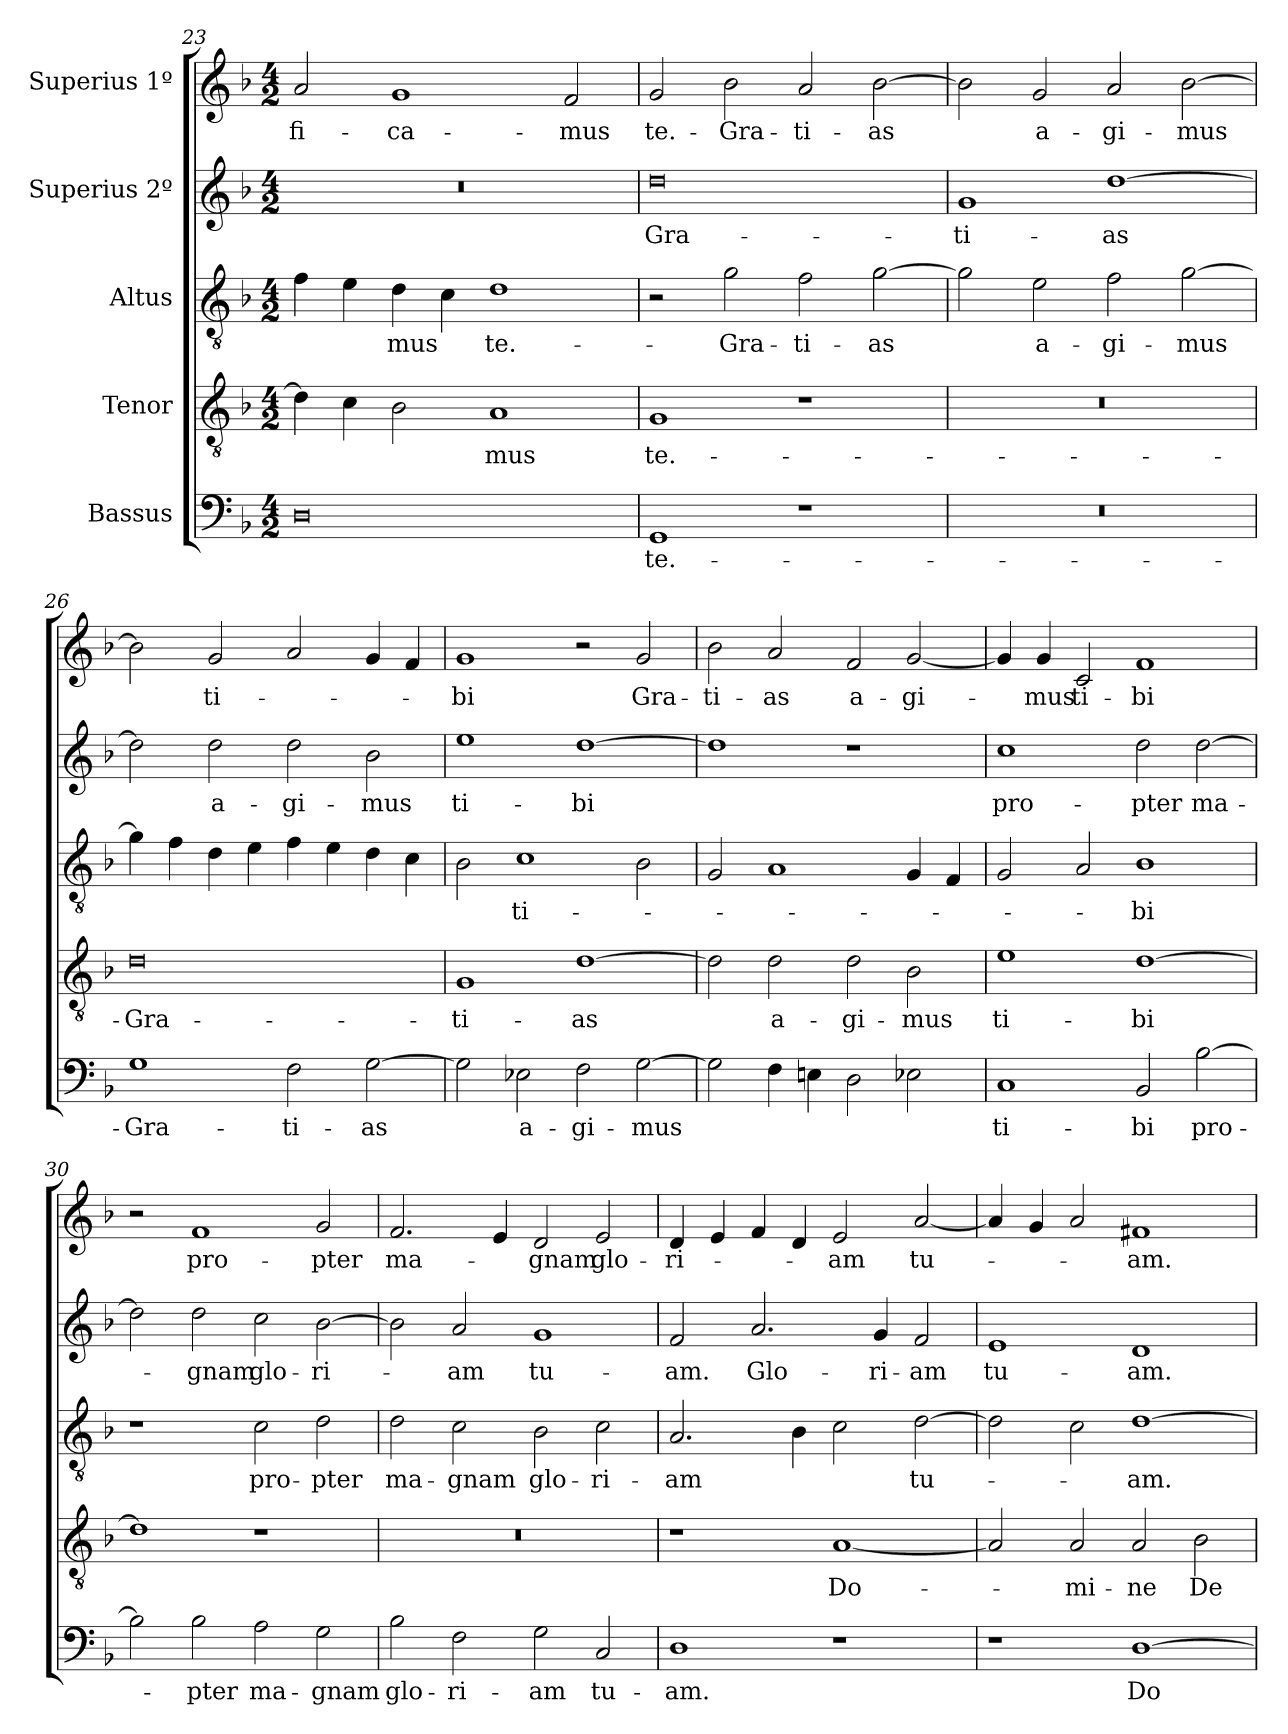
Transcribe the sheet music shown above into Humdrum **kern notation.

**kern	**text	**kern	**text	**kern	**text	**kern	**text	**kern	**text
*part5	*part5	*part4	*part4	*part3	*part3	*part2	*part2	*part1	*part1
*staff5	*staff5	*staff4	*staff4	*staff3	*staff3	*staff2	*staff2	*staff1	*staff1
*I"Bassus	*	*I"Tenor	*	*I"Altus	*	*I"Superius 2º	*	*I"Superius 1º	*
*clefF4	*	*clefGv2	*	*clefGv2	*	*clefG2	*	*clefG2	*
*k[b-]	*	*k[b-]	*	*k[b-]	*	*k[b-]	*	*k[b-]	*
*M4/2	*	*M4/2	*	*M4/2	*	*M4/2	*	*M4/2	*
=23	=23	=23	=23	=23	=23	=23	=23	=23	=23
0D\	.	4d\]	.	4f\	.	0r	.	2a/	-fi-
.	.	4c\	.	4e\	.	.	.	.	.
.	.	2B-\	.	4d\	-mus	.	.	1g/	-ca-
.	.	.	.	4c\	.	.	.	.	.
.	.	1A/	-mus	1d\	te.-	.	.	.	.
.	.	.	.	.	.	.	.	2f/	-mus
=24	=24	=24	=24	=24	=24	=24	=24	=24	=24
1GG/	te.-	1G/	te.-	2r	.	0dd\	Gra-	2g/	te.-
.	.	.	.	2g\	Gra-	.	.	2b-\	Gra-
1r	.	1r	.	2f\	-ti-	.	.	2a/	-ti-
.	.	.	.	[2g\	-as	.	.	[2b-\	-as
=25	=25	=25	=25	=25	=25	=25	=25	=25	=25
0r	.	0r	.	2g\]	.	1g/	-ti-	2b-\]	.
.	.	.	.	2e\	a-	.	.	2g/	a-
.	.	.	.	2f\	-gi-	[1dd\	-as	2a/	-gi-
.	.	.	.	[2g\	-mus	.	.	[2b-\	-mus
=26	=26	=26	=26	=26	=26	=26	=26	=26	=26
1G\	Gra-	0d\	Gra-	4g\]	.	2dd\]	.	2b-\]	.
.	.	.	.	4f\	.	.	.	.	.
.	.	.	.	4d\	.	2dd\	a-	2g/	ti-
.	.	.	.	4e\	.	.	.	.	.
2F\	-ti-	.	.	4f\	.	2dd\	-gi-	2a/	.
.	.	.	.	4e\	.	.	.	.	.
[2G\	-as	.	.	4d\	.	2b-\	-mus	4g/	.
.	.	.	.	4c\	.	.	.	4f/	.
=27	=27	=27	=27	=27	=27	=27	=27	=27	=27
2G\]	.	1G/	-ti-	2B-\	.	1ee\	ti-	1g/	-bi
2E-X\	a-	.	.	1c\	ti-	.	.	.	.
2F\	-gi-	[1d\	-as	.	.	[1dd\	-bi	2r	.
[2G\	-mus	.	.	2B-\	.	.	.	2g/	Gra-
=28	=28	=28	=28	=28	=28	=28	=28	=28	=28
2G\]	.	2d\]	.	2G/	.	1dd\]	.	2b-\	-ti-
4F\	.	2d\	a-	1A/	.	.	.	2a/	-as
4En\	.	.	.	.	.	.	.	.	.
2D\	.	2d\	-gi-	.	.	1r	.	2f/	a-
2E-X\	.	2B-\	-mus	4G/	.	.	.	[2g/	-gi-
.	.	.	.	4F/	.	.	.	.	.
=29	=29	=29	=29	=29	=29	=29	=29	=29	=29
1C/	ti-	1e\	ti-	2G/	.	1cc\	pro-	4g/]	.
.	.	.	.	.	.	.	.	4g/	-mus
.	.	.	.	2A/	.	.	.	2c/	ti-
2BB-/	-bi	[1d\	-bi	1B-\	-bi	2dd\	-pter	1f/	-bi
[2B-\	pro-	.	.	.	.	[2dd\	ma-	.	.
=30	=30	=30	=30	=30	=30	=30	=30	=30	=30
2B-\]	.	1d\]	.	1r	.	2dd\]	.	2r	.
2B-\	-pter	.	.	.	.	2dd\	-gnam	1f/	pro-
2A\	ma-	1r	.	2c\	pro-	2cc\	glo-	.	.
2G\	-gnam	.	.	2d\	-pter	[2b-\	-ri-	2g/	-pter
=31	=31	=31	=31	=31	=31	=31	=31	=31	=31
2B-\	glo-	0r	.	2d\	ma-	2b-\]	.	2.f/	ma-
2F\	-ri-	.	.	2c\	-gnam	2a/	-am	.	.
.	.	.	.	.	.	.	.	4e/	.
2G\	-am	.	.	2B-\	glo-	1g/	tu-	2d/	-gnam
2C/	tu-	.	.	2c\	-ri-	.	.	2e/	glo-
=32	=32	=32	=32	=32	=32	=32	=32	=32	=32
1D\	-am.	1r	.	2.A/	-am	2f/	-am.	4d/	-ri-
.	.	.	.	.	.	.	.	4e/	.
.	.	.	.	.	.	2.a/	Glo-	4f/	.
.	.	.	.	4B-\	.	.	.	4d/	.
1r	.	[1A/	Do-	2c\	.	.	.	2e/	-am
.	.	.	.	.	.	4g/	-ri-	.	.
.	.	.	.	[2d\	tu-	2f/	-am	[2a/	tu-
=33	=33	=33	=33	=33	=33	=33	=33	=33	=33
1r	.	2A/]	.	2d\]	.	1e/	tu-	4a/]	.
.	.	.	.	.	.	.	.	4g/	.
.	.	2A/	-mi-	2c\	.	.	.	2a/	.
[1D\	Do-	2A/	-ne	[1d\	-am.	1d/	-am.	1f#X/	-am.
.	.	2B-\	De-	.	.	.	.	.	.
=	=	=	=	=	=	=	=	=	=
*-	*-	*-	*-	*-	*-	*-	*-	*-	*-
